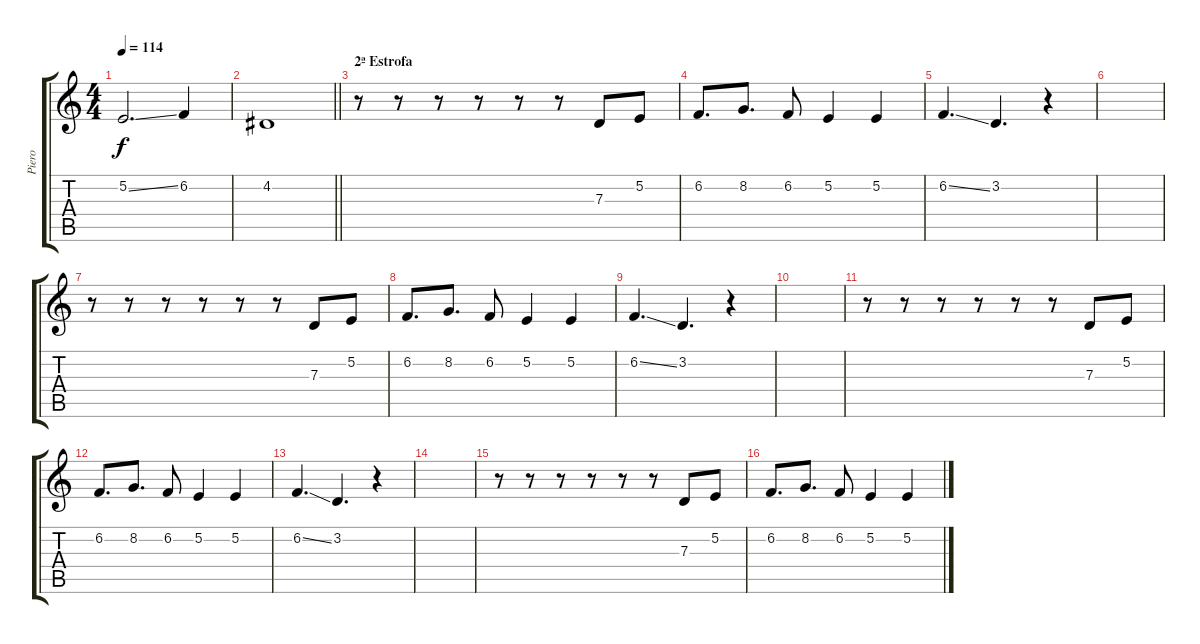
\track ("Piero" "Piero") {instrument clarinet}
\staff {score tabs}
\tuning (E4 B3 G3 D3 A2 E2) {hide}
\ts (4 4)
\tempo 114
\clef g2
\ks c
5.2{ss}.2{d dy f} 6.2.4 |
\barLineRight lightlight
4.2.1 |
\section ("" "2ª Estrofa")
r.8 r.8 r.8 r.8 r.8 r.8 7.3.8 5.2.8 |
6.2.8{d} 8.2.8{d} 6.2.8 5.2.4 5.2.4 |
6.2{ss}.4{d} 3.2.4{d} r.4 |
|
r.8 r.8 r.8 r.8 r.8 r.8 7.3.8 5.2.8 |
6.2.8{d} 8.2.8{d} 6.2.8 5.2.4 5.2.4 |
6.2{ss}.4{d} 3.2.4{d} r.4 |
|
r.8 r.8 r.8 r.8 r.8 r.8 7.3.8 5.2.8 |
6.2.8{d} 8.2.8{d} 6.2.8 5.2.4 5.2.4 |
6.2{ss}.4{d} 3.2.4{d} r.4 |
|
r.8 r.8 r.8 r.8 r.8 r.8 7.3.8 5.2.8 |
6.2.8{d} 8.2.8{d} 6.2.8 5.2.4 5.2.4
